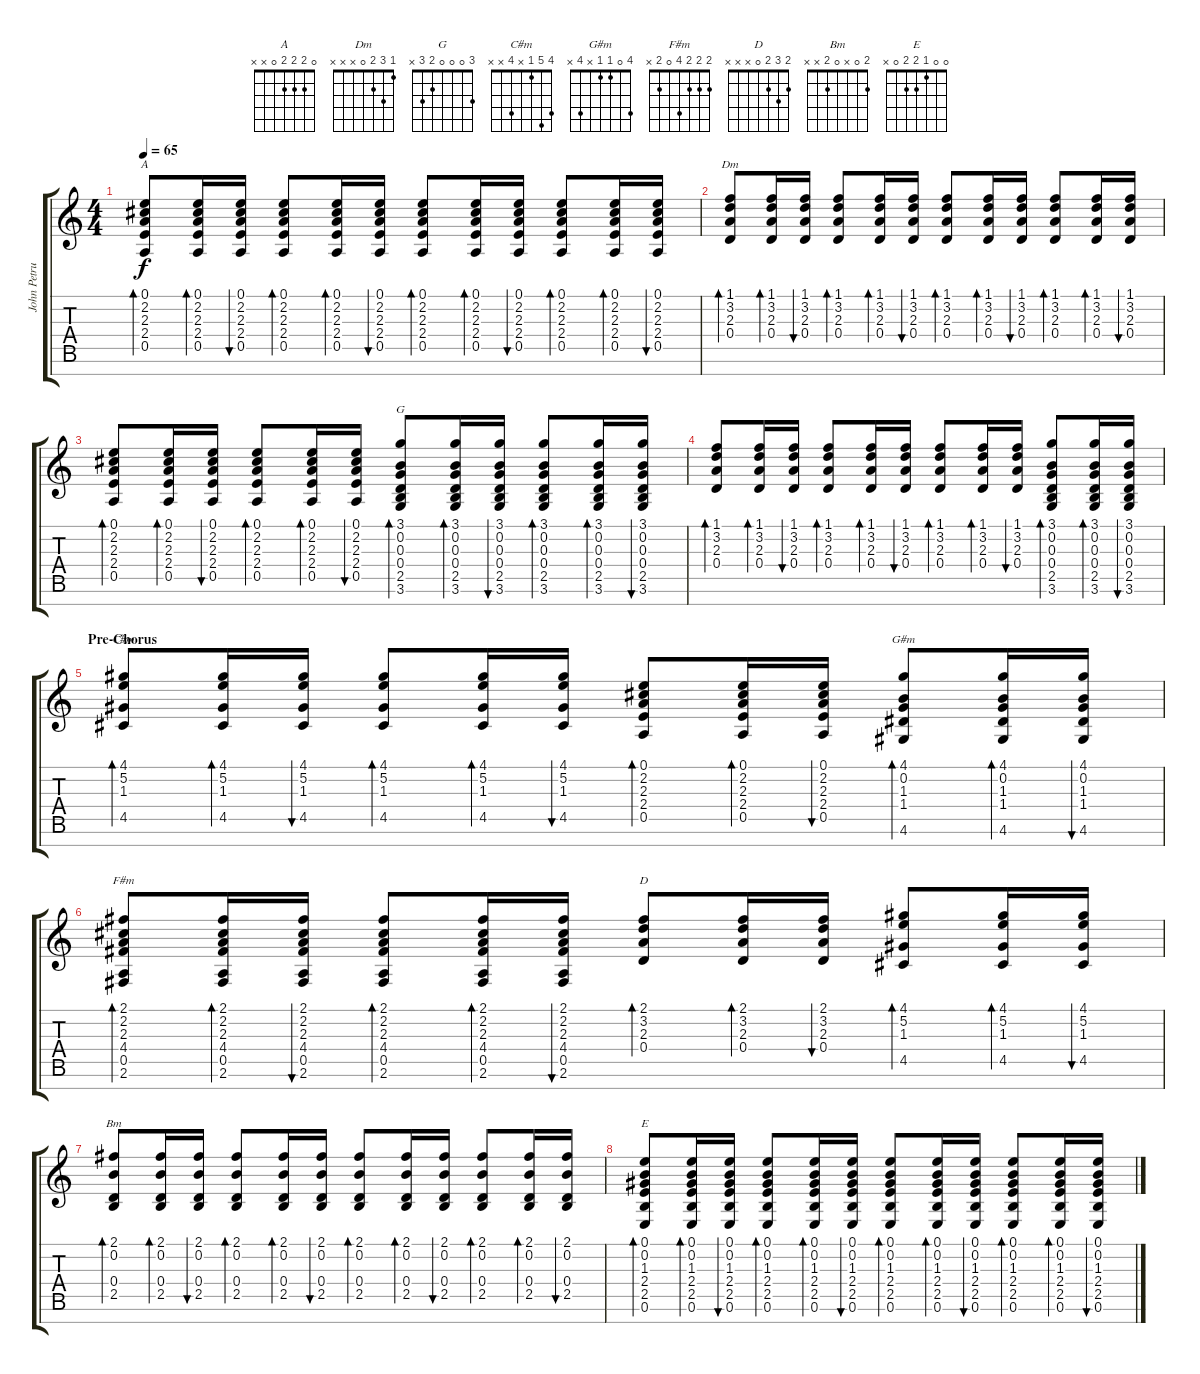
\track ("John Petrucci" "John Petru") {instrument acousticguitarsteel}
\staff {score tabs}
\tuning (E4 B3 G3 D3 A2 E2 B1) {hide}
\chord ("A" 0 2 2 2 0 x x)
\chord ("Dm" 1 3 2 0 x x x)
\chord ("G" 3 0 0 0 2 3 x)
\chord ("C#m" 4 5 1 x 4 x x)
\chord ("G#m" 4 0 1 1 x 4 x)
\chord ("F#m" 2 2 2 4 0 2 x)
\chord ("D" 2 3 2 0 x x x)
\chord ("Bm" 2 0 x 0 2 x x)
\chord ("E" 0 0 1 2 2 0 x)
\ts (4 4)
\tempo 65
\clef g2
\ks c
(0.1 2.2 2.3 2.4 0.5).8{bd 60 ch "A" dy f} (0.1 2.2 2.3 2.4 0.5).16{bd 60} (0.1 2.2 2.3 2.4 0.5).16{bu 60} (0.1 2.2 2.3 2.4 0.5).8{bd 60} (0.1 2.2 2.3 2.4 0.5).16{bd 60} (0.1 2.2 2.3 2.4 0.5).16{bu 60} (0.1 2.2 2.3 2.4 0.5).8{bd 60} (0.1 2.2 2.3 2.4 0.5).16{bd 60} (0.1 2.2 2.3 2.4 0.5).16{bu 60} (0.1 2.2 2.3 2.4 0.5).8{bd 60} (0.1 2.2 2.3 2.4 0.5).16{bd 60} (0.1 2.2 2.3 2.4 0.5).16{bu 60} |
(1.1 3.2 2.3 0.4).8{bd 60 ch "Dm"} (1.1 3.2 2.3 0.4).16{bd 60} (1.1 3.2 2.3 0.4).16{bu 60} (1.1 3.2 2.3 0.4).8{bd 60} (1.1 3.2 2.3 0.4).16{bd 60} (1.1 3.2 2.3 0.4).16{bu 60} (1.1 3.2 2.3 0.4).8{bd 60} (1.1 3.2 2.3 0.4).16{bd 60} (1.1 3.2 2.3 0.4).16{bu 60} (1.1 3.2 2.3 0.4).8{bd 60} (1.1 3.2 2.3 0.4).16{bd 60} (1.1 3.2 2.3 0.4).16{bu 60} |
(0.1 2.2 2.3 2.4 0.5).8{bd 60} (0.1 2.2 2.3 2.4 0.5).16{bd 60} (0.1 2.2 2.3 2.4 0.5).16{bu 60} (0.1 2.2 2.3 2.4 0.5).8{bd 60} (0.1 2.2 2.3 2.4 0.5).16{bd 60} (0.1 2.2 2.3 2.4 0.5).16{bu 60} (3.1 0.2 0.3 0.4 2.5 3.6).8{bd 60 ch "G"} (3.1 0.2 0.3 0.4 2.5 3.6).16{bd 60} (3.1 0.2 0.3 0.4 2.5 3.6).16{bu 60} (3.1 0.2 0.3 0.4 2.5 3.6).8{bd 60} (3.1 0.2 0.3 0.4 2.5 3.6).16{bd 60} (3.1 0.2 0.3 0.4 2.5 3.6).16{bu 60} |
(1.1 3.2 2.3 0.4).8{bd 60} (1.1 3.2 2.3 0.4).16{bd 60} (1.1 3.2 2.3 0.4).16{bu 60} (1.1 3.2 2.3 0.4).8{bd 60} (1.1 3.2 2.3 0.4).16{bd 60} (1.1 3.2 2.3 0.4).16{bu 60} (1.1 3.2 2.3 0.4).8{bd 60} (1.1 3.2 2.3 0.4).16{bd 60} (1.1 3.2 2.3 0.4).16{bu 60} (3.1 0.2 0.3 0.4 2.5 3.6).8{bd 60} (3.1 0.2 0.3 0.4 2.5 3.6).16{bd 60} (3.1 0.2 0.3 0.4 2.5 3.6).16{bu 60} |
\section ("" "Pre-Chorus")
(4.1 5.2 1.3 4.5).8{bd 60 ch "C#m"} (4.1 5.2 1.3 4.5).16{bd 60} (4.1 5.2 1.3 4.5).16{bu 60} (4.1 5.2 1.3 4.5).8{bd 60} (4.1 5.2 1.3 4.5).16{bd 60} (4.1 5.2 1.3 4.5).16{bu 60} (0.1 2.2 2.3 2.4 0.5).8{bd 60} (0.1 2.2 2.3 2.4 0.5).16{bd 60} (0.1 2.2 2.3 2.4 0.5).16{bu 60} (4.1 0.2 1.3 1.4 4.6).8{bd 60 ch "G#m"} (4.1 0.2 1.3 1.4 4.6).16{bd 60} (4.1 0.2 1.3 1.4 4.6).16{bu 60} |
(2.1 2.2 2.3 4.4 0.5 2.6).8{bd 60 ch "F#m"} (2.1 2.2 2.3 4.4 0.5 2.6).16{bd 60} (2.1 2.2 2.3 4.4 0.5 2.6).16{bu 60} (2.1 2.2 2.3 4.4 0.5 2.6).8{bd 60} (2.1 2.2 2.3 4.4 0.5 2.6).16{bd 60} (2.1 2.2 2.3 4.4 0.5 2.6).16{bu 60} (2.1 3.2 2.3 0.4).8{bd 60 ch "D"} (2.1 3.2 2.3 0.4).16{bd 60} (2.1 3.2 2.3 0.4).16{bu 60} (4.1 5.2 1.3 4.5).8{bd 60} (4.1 5.2 1.3 4.5).16{bd 60} (4.1 5.2 1.3 4.5).16{bu 60} |
(2.1 0.2 0.4 2.5).8{bd 60 ch "Bm"} (2.1 0.2 0.4 2.5).16{bd 60} (2.1 0.2 0.4 2.5).16{bu 60} (2.1 0.2 0.4 2.5).8{bd 60} (2.1 0.2 0.4 2.5).16{bd 60} (2.1 0.2 0.4 2.5).16{bu 60} (2.1 0.2 0.4 2.5).8{bd 60} (2.1 0.2 0.4 2.5).16{bd 60} (2.1 0.2 0.4 2.5).16{bu 60} (2.1 0.2 0.4 2.5).8{bd 60} (2.1 0.2 0.4 2.5).16{bd 60} (2.1 0.2 0.4 2.5).16{bu 60} |
(0.1 0.2 1.3 2.4 2.5 0.6).8{bd 60 ch "E"} (0.1 0.2 1.3 2.4 2.5 0.6).16{bd 60} (0.1 0.2 1.3 2.4 2.5 0.6).16{bu 60} (0.1 0.2 1.3 2.4 2.5 0.6).8{bd 60} (0.1 0.2 1.3 2.4 2.5 0.6).16{bd 60} (0.1 0.2 1.3 2.4 2.5 0.6).16{bu 60} (0.1 0.2 1.3 2.4 2.5 0.6).8{bd 60} (0.1 0.2 1.3 2.4 2.5 0.6).16{bd 60} (0.1 0.2 1.3 2.4 2.5 0.6).16{bu 60} (0.1 0.2 1.3 2.4 2.5 0.6).8{bd 60} (0.1 0.2 1.3 2.4 2.5 0.6).16{bd 60} (0.1 0.2 1.3 2.4 2.5 0.6).16{bu 60}
